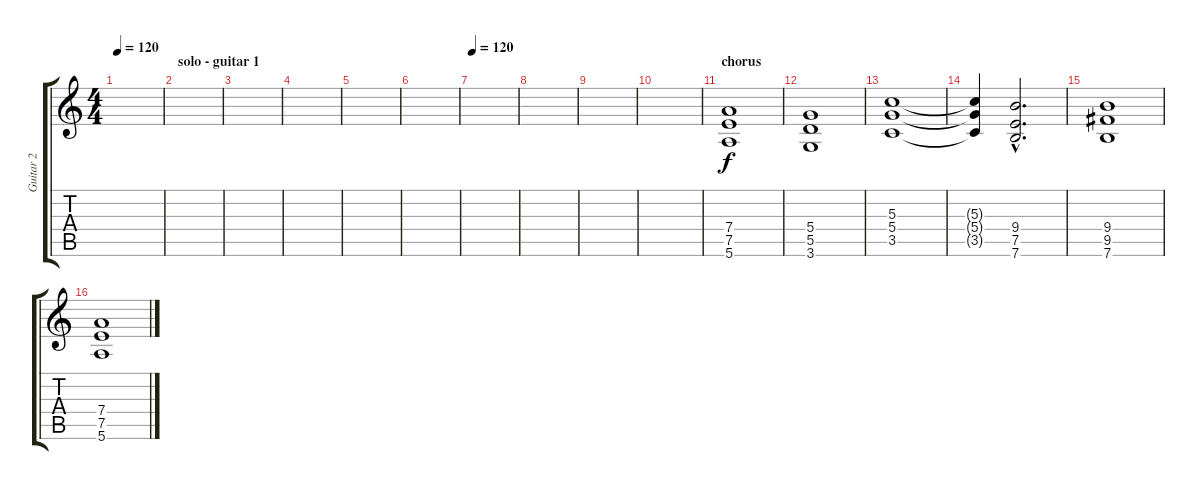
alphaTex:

\track ("Guitar 2 " "Guitar 2 ") {instrument distortionguitar}
\staff {score tabs}
\tuning (E4 B3 G3 D3 A2 E2) {hide}
\ts (4 4)
\tempo 120
\clef g2
\ks c
|
\section ("" "solo - guitar 1")
|
|
|
|
|
\tempo 120
|
|
|
|
\section ("" "chorus")
(7.4 7.5 5.6).1 |
(5.4 5.5 3.6).1 |
(5.3 5.4 3.5).1 |
(5.3{t} 5.4{t} 3.5{t}).4 (9.4{hac} 7.5{hac} 7.6{hac}).2{d} |
(9.4 9.5 7.6).1 |
(7.4 7.5 5.6).1
